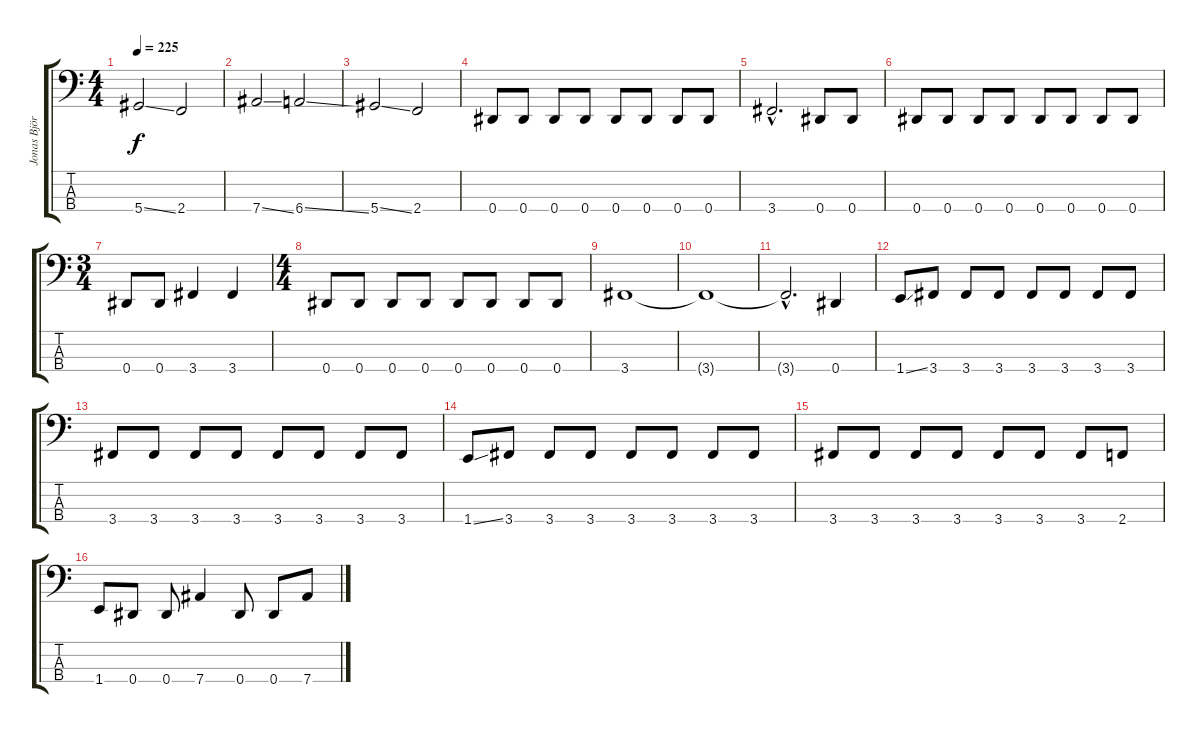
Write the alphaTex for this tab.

\track ("Jonas Björler" "Jonas Björ") {instrument electricbasspick}
\staff {score tabs}
\tuning (Gb2 Db2 Ab1 Eb1) {hide}
\ts (4 4)
\tempo 225
\clef f4
\ks c
5.4{ss}.2{dy f} 2.4.2 |
7.4{ss}.2 6.4{ss}.2 |
5.4{ss}.2 2.4.2 |
0.4.8 0.4.8 0.4.8 0.4.8 0.4.8 0.4.8 0.4.8 0.4.8 |
3.4{hac}.2{d} 0.4.8 0.4.8 |
0.4.8 0.4.8 0.4.8 0.4.8 0.4.8 0.4.8 0.4.8 0.4.8 |
\ts (3 4)
0.4.8 0.4.8 3.4.4 3.4.4 |
\ts (4 4)
0.4.8 0.4.8 0.4.8 0.4.8 0.4.8 0.4.8 0.4.8 0.4.8 |
3.4.1 |
3.4{t}.1 |
3.4{hac t}.2{d} 0.4.4 |
1.4{ss}.8 3.4.8 3.4.8 3.4.8 3.4.8 3.4.8 3.4.8 3.4.8 |
3.4.8 3.4.8 3.4.8 3.4.8 3.4.8 3.4.8 3.4.8 3.4.8 |
1.4{ss}.8 3.4.8 3.4.8 3.4.8 3.4.8 3.4.8 3.4.8 3.4.8 |
3.4.8 3.4.8 3.4.8 3.4.8 3.4.8 3.4.8 3.4.8 2.4.8 |
1.4.8 0.4.8 0.4.8 7.4.4 0.4.8 0.4.8 7.4.8
